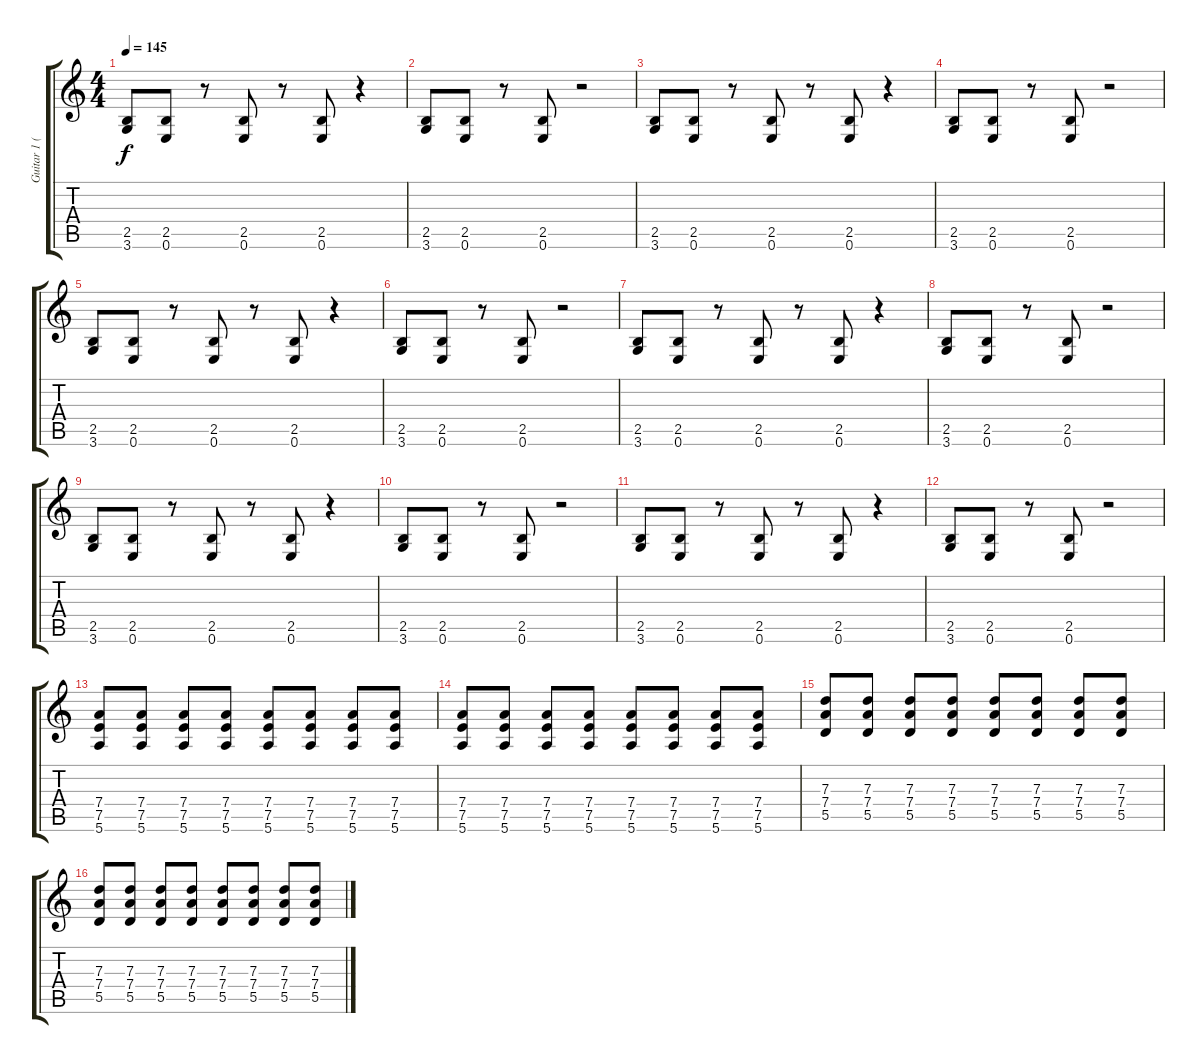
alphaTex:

\track ("Guitar 1 (rythm)" "Guitar 1 (") {instrument distortionguitar}
\staff {score tabs}
\tuning (E4 B3 G3 D3 A2 E2) {hide}
\ts (4 4)
\tempo 145
\clef g2
\ks c
(2.5 3.6).8{dy f} (2.5 0.6).8 r.8 (2.5 0.6).8 r.8 (2.5 0.6).8 r.4 |
(2.5 3.6).8 (2.5 0.6).8 r.8 (2.5 0.6).8 r.2 |
(2.5 3.6).8 (2.5 0.6).8 r.8 (2.5 0.6).8 r.8 (2.5 0.6).8 r.4 |
(2.5 3.6).8 (2.5 0.6).8 r.8 (2.5 0.6).8 r.2 |
(2.5 3.6).8 (2.5 0.6).8 r.8 (2.5 0.6).8 r.8 (2.5 0.6).8 r.4 |
(2.5 3.6).8 (2.5 0.6).8 r.8 (2.5 0.6).8 r.2 |
(2.5 3.6).8 (2.5 0.6).8 r.8 (2.5 0.6).8 r.8 (2.5 0.6).8 r.4 |
(2.5 3.6).8 (2.5 0.6).8 r.8 (2.5 0.6).8 r.2 |
(2.5 3.6).8 (2.5 0.6).8 r.8 (2.5 0.6).8 r.8 (2.5 0.6).8 r.4 |
(2.5 3.6).8 (2.5 0.6).8 r.8 (2.5 0.6).8 r.2 |
(2.5 3.6).8 (2.5 0.6).8 r.8 (2.5 0.6).8 r.8 (2.5 0.6).8 r.4 |
(2.5 3.6).8 (2.5 0.6).8 r.8 (2.5 0.6).8 r.2 |
(7.4 7.5 5.6).8 (7.4 7.5 5.6).8 (7.4 7.5 5.6).8 (7.4 7.5 5.6).8 (7.4 7.5 5.6).8 (7.4 7.5 5.6).8 (7.4 7.5 5.6).8 (7.4 7.5 5.6).8 |
(7.4 7.5 5.6).8 (7.4 7.5 5.6).8 (7.4 7.5 5.6).8 (7.4 7.5 5.6).8 (7.4 7.5 5.6).8 (7.4 7.5 5.6).8 (7.4 7.5 5.6).8 (7.4 7.5 5.6).8 |
(7.3 7.4 5.5).8 (7.3 7.4 5.5).8 (7.3 7.4 5.5).8 (7.3 7.4 5.5).8 (7.3 7.4 5.5).8 (7.3 7.4 5.5).8 (7.3 7.4 5.5).8 (7.3 7.4 5.5).8 |
(7.3 7.4 5.5).8 (7.3 7.4 5.5).8 (7.3 7.4 5.5).8 (7.3 7.4 5.5).8 (7.3 7.4 5.5).8 (7.3 7.4 5.5).8 (7.3 7.4 5.5).8 (7.3 7.4 5.5).8
